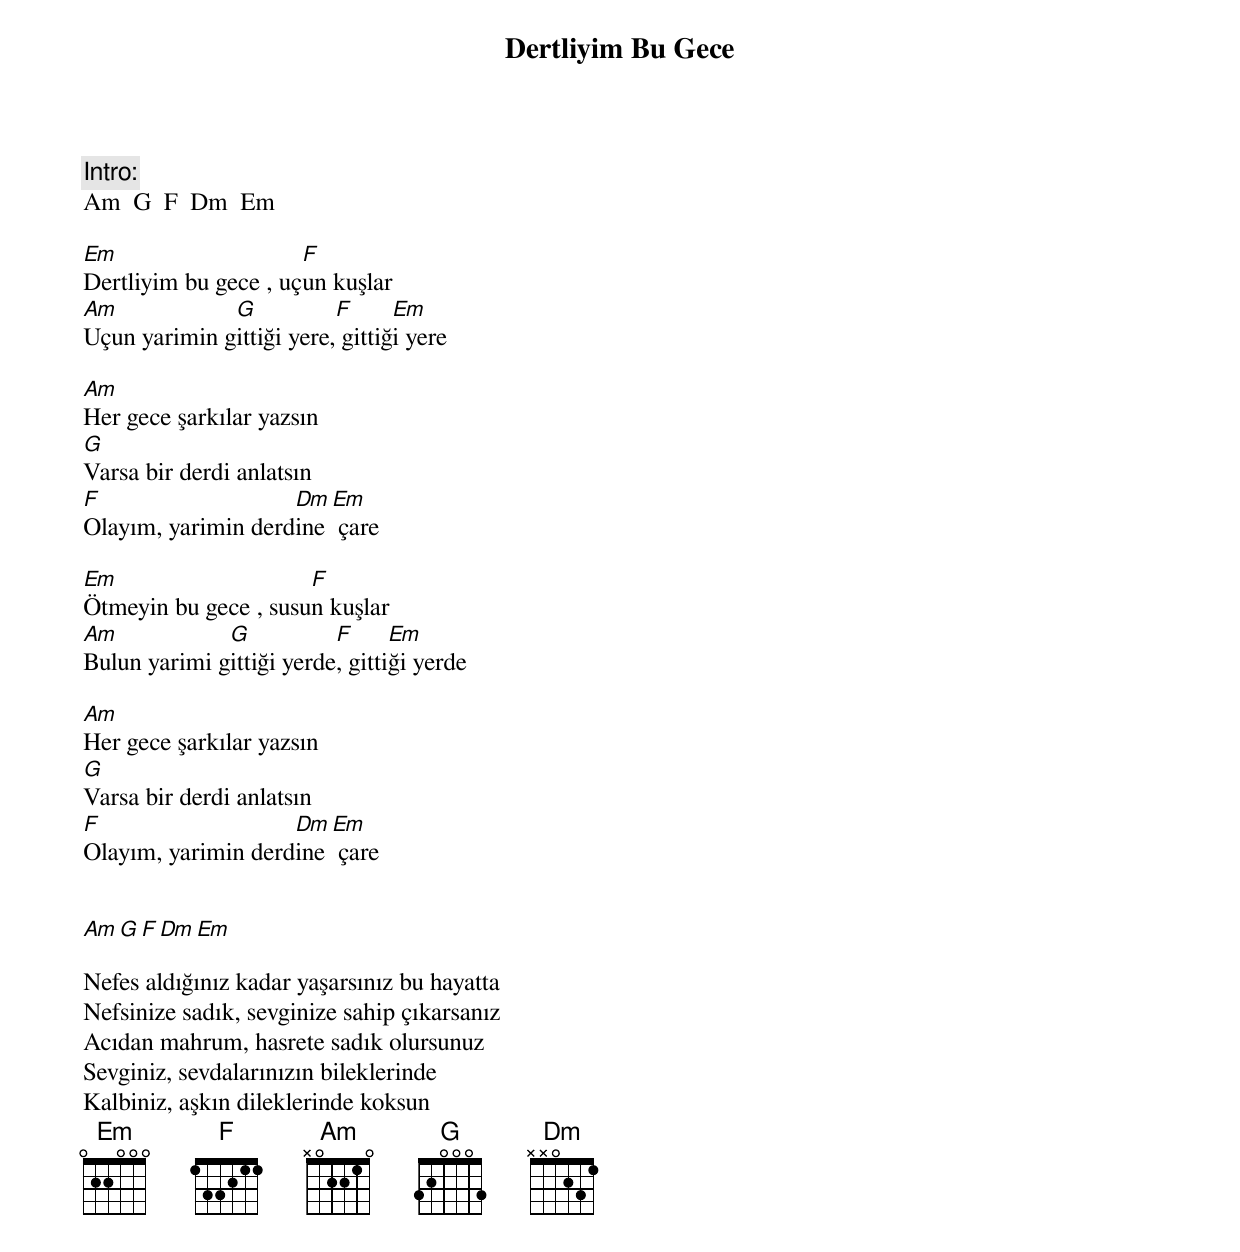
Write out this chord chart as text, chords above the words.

{title: Dertliyim Bu Gece}
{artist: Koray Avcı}

Intro:
Am  G  F  Dm  Em

Em                    F
Dertliyim bu gece , uçun kuşlar
Am            G           F      Em
Uçun yarimin gittiği yere, gittiği yere

Am
Her gece şarkılar yazsın
G
Varsa bir derdi anlatsın
F                   Dm Em
Olayım, yarimin derdine çare

Em                    F
Ötmeyin bu gece , susun kuşlar
Am            G           F      Em
Bulun yarimi gittiği yerde, gittiği yerde

Am
Her gece şarkılar yazsın
G
Varsa bir derdi anlatsın
F                   Dm Em
Olayım, yarimin derdine çare


Am  G  F  Dm  Em

Nefes aldığınız kadar yaşarsınız bu hayatta
Nefsinize sadık, sevginize sahip çıkarsanız
Acıdan mahrum, hasrete sadık olursunuz
Sevginiz, sevdalarınızın bileklerinde
Kalbiniz, aşkın dileklerinde koksun
